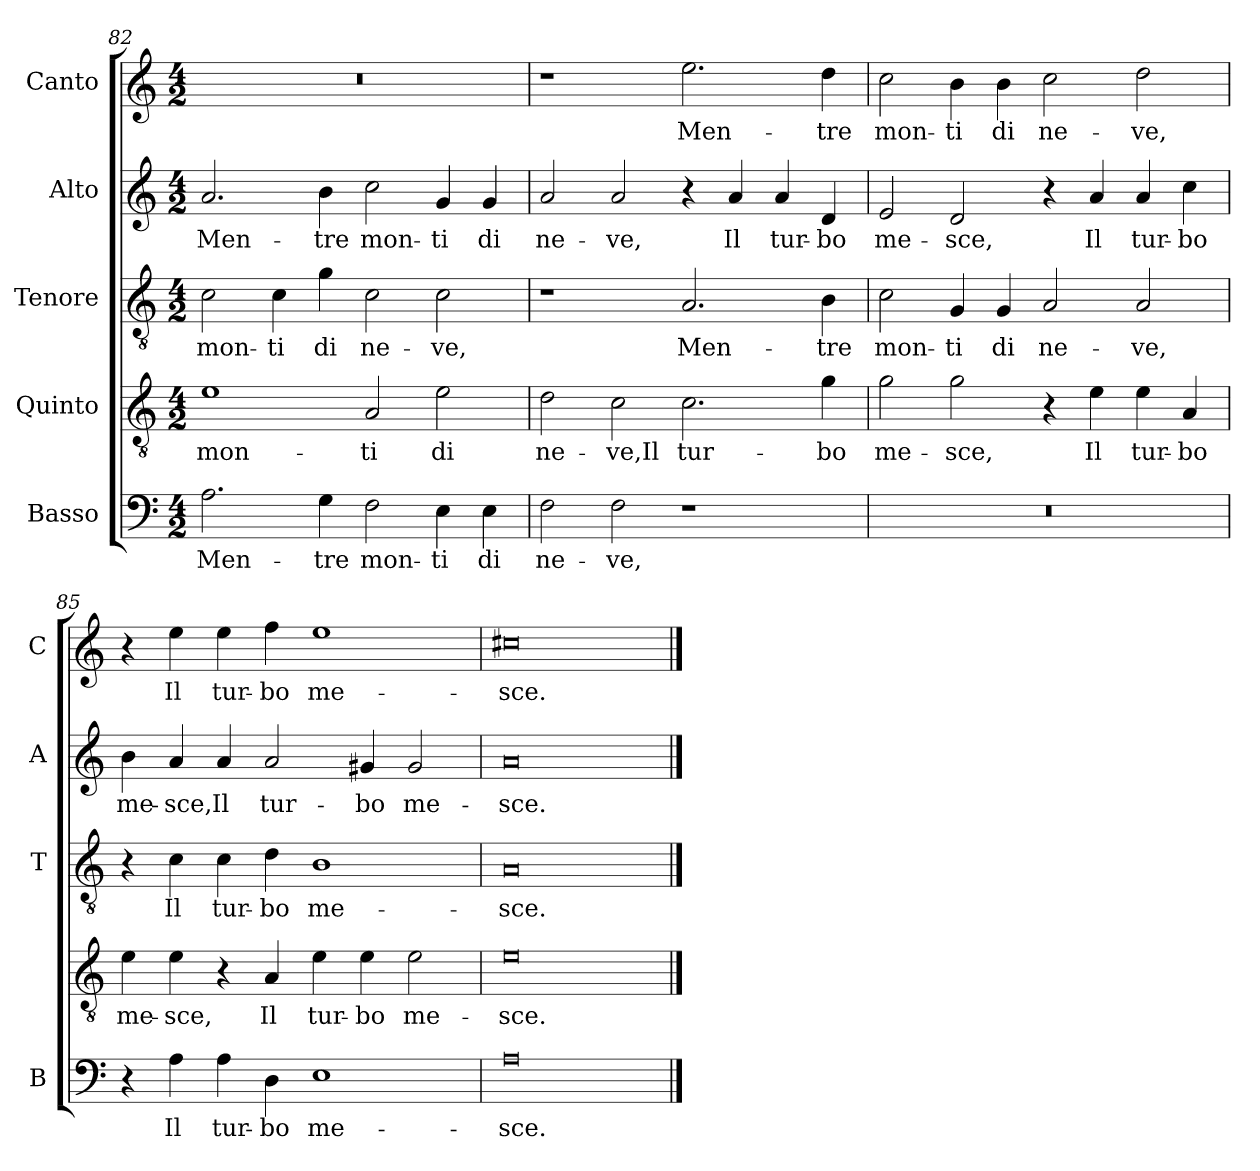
**kern	**text	**kern	**text	**kern	**text	**kern	**text	**kern	**text
*part5	*part5	*part4	*part4	*part3	*part3	*part2	*part2	*part1	*part1
*staff5	*staff5	*staff4	*staff4	*staff3	*staff3	*staff2	*staff2	*staff1	*staff1
*I"Basso	*	*I"Quinto	*	*I"Tenore	*	*I"Alto	*	*I"Canto	*
*I'B	*	*	*	*I'T	*	*I'A	*	*I'C	*
!!LO:LB:g=z
*clefF4	*	*clefGv2	*	*clefGv2	*	*clefG2	*	*clefG2	*
*k[]	*	*k[]	*	*k[]	*	*k[]	*	*k[]	*
*C:	*	*C:	*	*C:	*	*C:	*	*C:	*
*M4/2	*	*M4/2	*	*M4/2	*	*M4/2	*	*M4/2	*
=82	=82	=82	=82	=82	=82	=82	=82	=82	=82
!	!LO:LY:b	!	!LO:LY:b	!	!LO:LY:b	!	!LO:LY:b	!	!
2.A\	Men-	1e	mon-	2c\	mon-	2.a/	Men-	0r	.
!	!	!	!	!	!LO:LY:b	!	!	!	!
.	.	.	.	4c\	-ti	.	.	.	.
!	!LO:LY:b	!	!	!	!LO:LY:b	!	!LO:LY:b	!	!
4G\	-tre	.	.	4g\	di	4b\	-tre	.	.
!	!LO:LY:b	!	!LO:LY:b	!	!LO:LY:b	!	!LO:LY:b	!	!
2F\	mon-	2A/	-ti	2c\	ne-	2cc\	mon-	.	.
!	!LO:LY:b	!	!LO:LY:b	!	!LO:LY:b	!	!LO:LY:b	!	!
4E\	-ti	2e\	di	2c\	-ve,	4g/	-ti	.	.
!	!LO:LY:b	!	!	!	!	!	!LO:LY:b	!	!
4E\	di	.	.	.	.	4g/	di	.	.
=83	=83	=83	=83	=83	=83	=83	=83	=83	=83
!	!LO:LY:b	!	!LO:LY:b	!	!	!	!LO:LY:b	!	!
2F\	ne-	2d\	ne-	1r	.	2a/	ne-	1r	.
!	!LO:LY:b	!	!LO:LY:b	!	!	!	!LO:LY:b	!	!
2F\	-ve,	2c\	-ve,Il	.	.	2a/	-ve,	.	.
!	!	!	!LO:LY:b	!	!LO:LY:b	!	!	!	!LO:LY:b
1r	.	2.c\	tur-	2.A/	Men-	4r	.	2.ee\	Men-
!	!	!	!	!	!	!	!LO:LY:b	!	!
.	.	.	.	.	.	4a/	Il	.	.
!	!	!	!	!	!	!	!LO:LY:b	!	!
.	.	.	.	.	.	4a/	tur-	.	.
!	!	!	!LO:LY:b	!	!LO:LY:b	!	!LO:LY:b	!	!LO:LY:b
.	.	4g\	-bo	4B\	-tre	4d/	-bo	4dd\	-tre
=84	=84	=84	=84	=84	=84	=84	=84	=84	=84
!	!	!	!LO:LY:b	!	!LO:LY:b	!	!LO:LY:b	!	!LO:LY:b
0r	.	2g\	me-	2c\	mon-	2e/	me-	2cc\	mon-
!	!	!	!LO:LY:b	!	!LO:LY:b	!	!LO:LY:b	!	!LO:LY:b
.	.	2g\	-sce,	4G/	-ti	2d/	-sce,	4b\	-ti
!	!	!	!	!	!LO:LY:b	!	!	!	!LO:LY:b
.	.	.	.	4G/	di	.	.	4b\	di
!	!	!	!	!	!LO:LY:b	!	!	!	!LO:LY:b
.	.	4r	.	2A/	ne-	4r	.	2cc\	ne-
!	!	!	!LO:LY:b	!	!	!	!LO:LY:b	!	!
.	.	4e\	Il	.	.	4a/	Il	.	.
!	!	!	!LO:LY:b	!	!LO:LY:b	!	!LO:LY:b	!	!LO:LY:b
.	.	4e\	tur-	2A/	-ve,	4a/	tur-	2dd\	-ve,
!	!	!	!LO:LY:b	!	!	!	!LO:LY:b	!	!
.	.	4A/	-bo	.	.	4cc\	-bo	.	.
=85	=85	=85	=85	=85	=85	=85	=85	=85	=85
!	!	!	!LO:LY:b	!	!	!	!LO:LY:b	!	!
4r	.	4e\	me-	4r	.	4b\	me-	4r	.
!	!LO:LY:b	!	!LO:LY:b	!	!LO:LY:b	!	!LO:LY:b	!	!LO:LY:b
4A\	Il	4e\	-sce,	4c\	Il	4a/	-sce,	4ee\	Il
!	!LO:LY:b	!	!	!	!LO:LY:b	!	!LO:LY:b	!	!LO:LY:b
4A\	tur-	4r	.	4c\	tur-	4a/	Il	4ee\	tur-
!	!LO:LY:b	!	!LO:LY:b	!	!LO:LY:b	!	!LO:LY:b	!	!LO:LY:b
4D\	-bo	4A/	Il	4d\	-bo	2a/	tur-	4ff\	-bo
!	!LO:LY:b	!	!LO:LY:b	!	!LO:LY:b	!	!	!	!LO:LY:b
1E	me-	4e\	tur-	1B	me-	.	.	1ee	me-
!	!	!	!LO:LY:b	!	!	!	!LO:LY:b	!	!
.	.	4e\	-bo	.	.	4g#X/	-bo	.	.
!	!	!	!LO:LY:b	!	!	!	!LO:LY:b	!	!
.	.	2e\	me-	.	.	2g#/	me-	.	.
=86	=86	=86	=86	=86	=86	=86	=86	=86	=86
!	!LO:LY:b	!	!LO:LY:b	!	!LO:LY:b	!	!LO:LY:b	!	!LO:LY:b
0A	-sce.	0e	-sce.	0A	-sce.	0a	-sce.	0cc#X	-sce.
==	==	==	==	==	==	==	==	==	==
*-	*-	*-	*-	*-	*-	*-	*-	*-	*-
